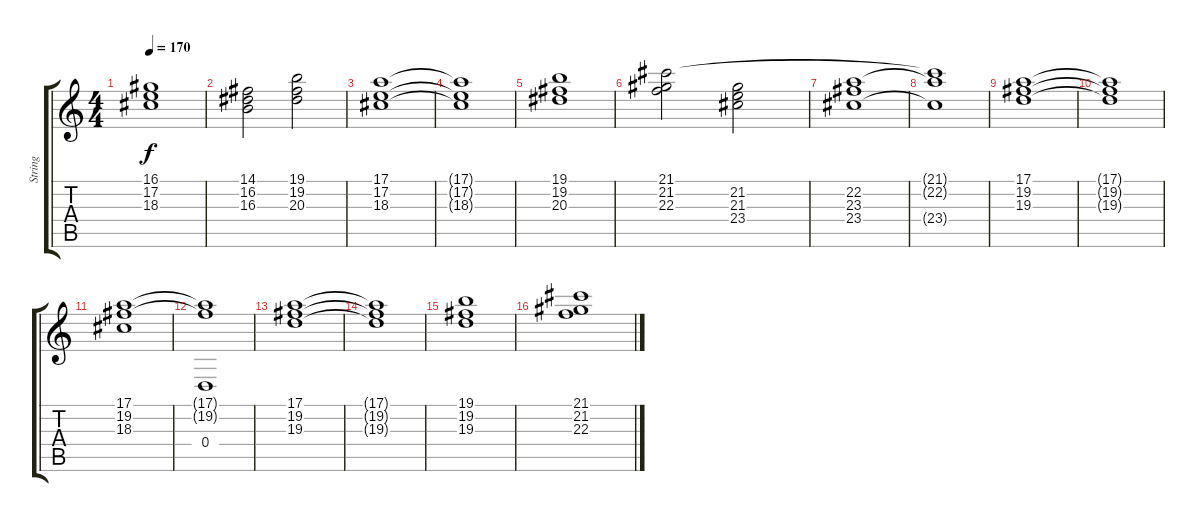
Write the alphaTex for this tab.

\track ("String" "String") {instrument harpsichord}
\staff {score tabs}
\tuning (E4 B3 G3 D3 A2 E2) {hide}
\ts (4 4)
\tempo 170
\clef g2
\ks c
(16.1 17.2 18.3).1{dy f} |
(14.1 16.2 16.3).2 (19.1 19.2 20.3).2 |
(17.1 17.2 18.3).1 |
(17.1{t} 17.2{t} 18.3{t}).1 |
(19.1 19.2 20.3).1 |
(21.1 21.2 22.3).2 (21.2 21.3 23.4).2 |
(22.2 23.3 23.4).1 |
(21.1{t} 22.2{t} 23.4{t}).1 |
(17.1 19.2 19.3).1 |
(17.1{t} 19.2{t} 19.3{t}).1 |
(17.1 19.2 18.3).1 |
(17.1{t} 19.2{t} 0.4).1 |
(17.1 19.2 19.3).1 |
(17.1{t} 19.2{t} 19.3{t}).1 |
(19.1 19.2 19.3).1 |
(21.1 21.2 22.3).1
